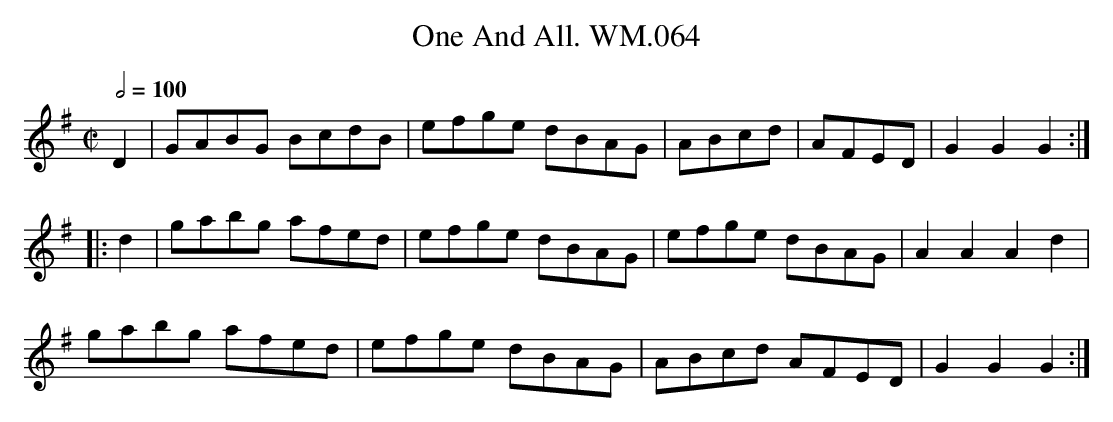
X:1
T:One And All. WM.064
M:C|
L:1/8
Q:1/2=100
K:G
D2|GABG BcdB|efge dBAG|ABcd|AFED|G2G2G2:|
|:d2|gabg afed|efge dBAG|efge dBAG|A2A2A2d2|
gabg afed|efge dBAG|ABcd AFED|G2G2G2:|
